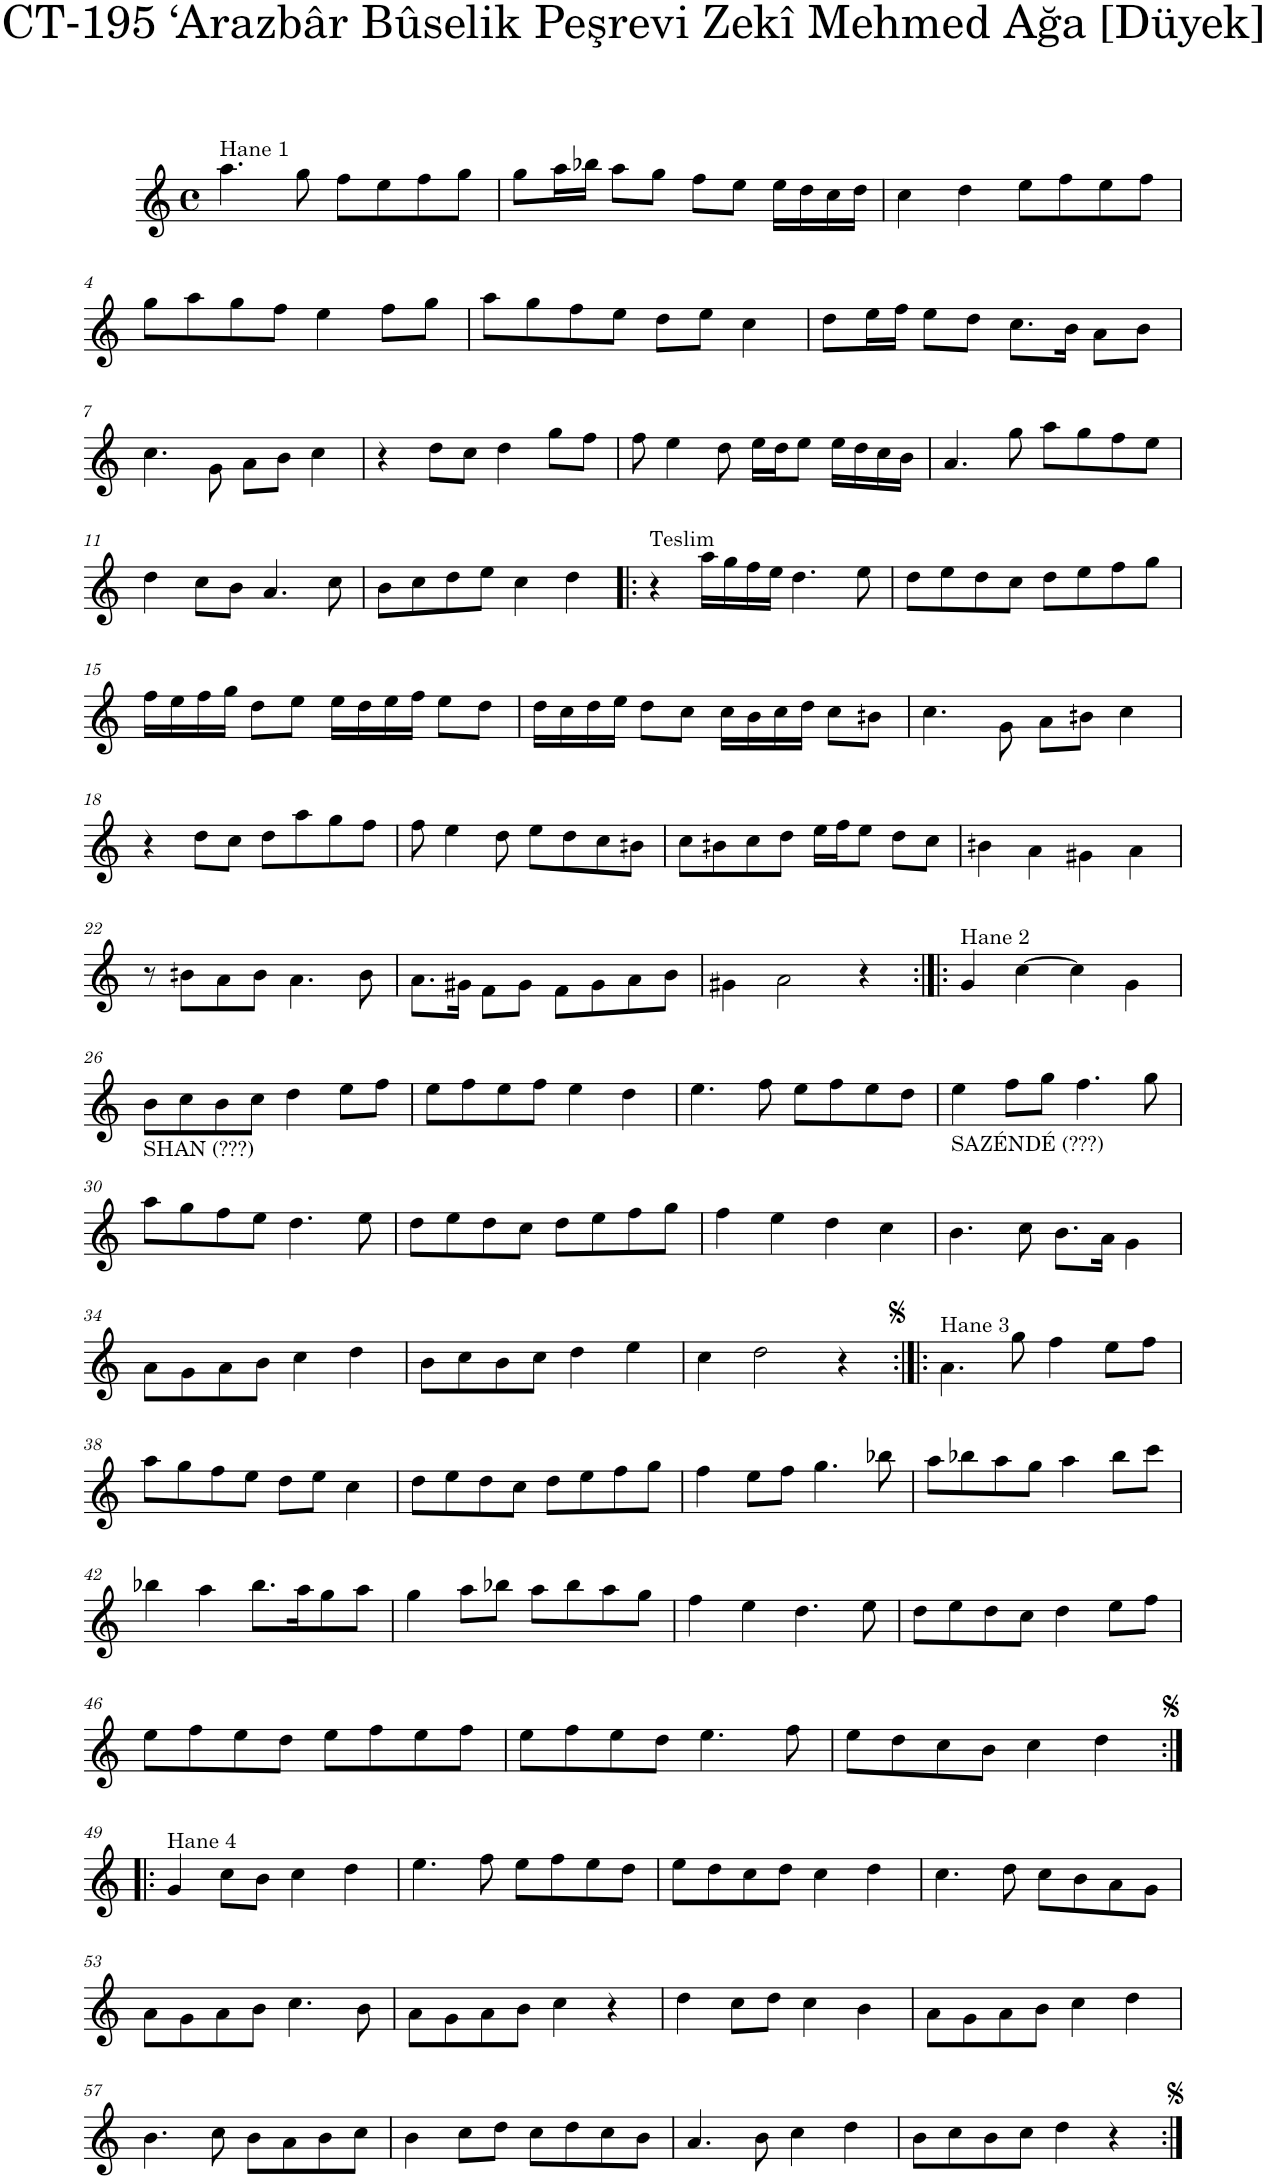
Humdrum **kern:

**kern
*part1
*staff1
*I"Voice
*I'Vo.
*clefG2
*k[]
*M4/4
*met(c)
=1
!LO:TX:a:t=Hane 1
4.aa\
8gg\
8ff\L
8ee\
8ff\
8gg\J
=2
8gg\L
16aa\L
16bb-X\JJ
8aa\L
8gg\J
8ff\L
8ee\J
16ee\LL
16dd\
16cc\
16dd\JJ
=3
4cc\
4dd\
8ee\L
8ff\
8ee\
8ff\J
!!LO:LB:g=z
=4
8gg\L
8aa\
8gg\
8ff\J
4ee\
8ff\L
8gg\J
=5
8aa\L
8gg\
8ff\
8ee\J
8dd\L
8ee\J
4cc\
=6
8dd\L
16ee\L
16ff\JJ
8ee\L
8dd\J
8.cc\L
16b\Jk
8a\L
8b\J
!!LO:LB:g=z
=7
4.cc\
8g\
8a\L
8b\J
4cc\
=8
4r
8dd\L
8cc\J
4dd\
8gg\L
8ff\J
=9
8ff\
4ee\
8dd\
16ee\LL
16dd\J
8ee\J
16ee\LL
16dd\
16cc\
16b\JJ
=10
4.a/
8gg\
8aa\L
8gg\
8ff\
8ee\J
!!LO:LB:g=z
=11
4dd\
8cc\L
8b\J
4.a/
8cc\
=12
8b\L
8cc\
8dd\
8ee\J
4cc\
4dd\
=13!|:
!LO:TX:a:t=Teslim
4r
16aa\LL
16gg\
16ff\
16ee\JJ
4.dd\
8ee\
=14
8dd\L
8ee\
8dd\
8cc\J
8dd\L
8ee\
8ff\
8gg\J
!!LO:LB:g=z
=15
16ff\LL
16ee\
16ff\
16gg\JJ
8dd\L
8ee\J
16ee\LL
16dd\
16ee\
16ff\JJ
8ee\L
8dd\J
=16
16dd\LL
16cc\
16dd\
16ee\JJ
8dd\L
8cc\J
16cc\LL
16b\
16cc\
16dd\JJ
8cc\L
8bn\J
=17
4.cc\
8g\
8a\L
8bn\J
4cc\
!!LO:LB:g=z
=18
4r
8dd\L
8cc\J
8dd\L
8aa\
8gg\
8ff\J
=19
8ff\
4ee\
8dd\
8ee\L
8dd\
8cc\
8bn\J
=20
8cc\L
8bn\
8cc\
8dd\J
16ee\LL
16ff\J
8ee\J
8dd\L
8cc\J
=21
4bn\
4a\
4g#X\
4a\
!!LO:LB:g=z
=22
8r
8bn\L
8a\
8b\J
4.a\
8b\
=23
8.a\L
16g#X\Jk
8f\L
8g#\J
8f\L
8g#\
8a\
8b\J
=24
4g#X\
2a\
4r
=25:|!|:
!LO:TX:a:t=Hane 2
4g/
[4cc\
4cc\]
4g\
!!LO:LB:g=z
=26
!LO:TX:b:t=SHAN (???)
8b\L
8cc\
8b\
8cc\J
4dd\
8ee\L
8ff\J
=27
8ee\L
8ff\
8ee\
8ff\J
4ee\
4dd\
=28
4.ee\
8ff\
8ee\L
8ff\
8ee\
8dd\J
=29
!LO:TX:b:t=SAZÉNDÉ (???)
4ee\
8ff\L
8gg\J
4.ff\
8gg\
!!LO:LB:g=z
=30
8aa\L
8gg\
8ff\
8ee\J
4.dd\
8ee\
=31
8dd\L
8ee\
8dd\
8cc\J
8dd\L
8ee\
8ff\
8gg\J
=32
4ff\
4ee\
4dd\
4cc\
=33
4.b\
8cc\
8.b\L
16a\Jk
4g\
!!LO:LB:g=z
=34
8a\L
8g\
8a\
8b\J
4cc\
4dd\
=35
8b\L
8cc\
8b\
8cc\J
4dd\
4ee\
=36
4cc\
2dd\
4r
=37:|!|:
!LO:TX:a:t=Hane 3
4.a\
8gg\
4ff\
8ee\L
8ff\J
!!LO:LB:g=z
=38
8aa\L
8gg\
8ff\
8ee\J
8dd\L
8ee\J
4cc\
=39
8dd\L
8ee\
8dd\
8cc\J
8dd\L
8ee\
8ff\
8gg\J
=40
4ff\
8ee\L
8ff\J
4.gg\
8bb-X\
=41
8aa\L
8bb-X\
8aa\
8gg\J
4aa\
8bb-\L
8ccc\J
!!LO:LB:g=z
=42
4bb-X\
4aa\
8.bb-\L
16aa\K
8gg\
8aa\J
=43
4gg\
8aa\L
8bb-X\J
8aa\L
8bb-\
8aa\
8gg\J
=44
4ff\
4ee\
4.dd\
8ee\
=45
8dd\L
8ee\
8dd\
8cc\J
4dd\
8ee\L
8ff\J
!!LO:LB:g=z
=46
8ee\L
8ff\
8ee\
8dd\J
8ee\L
8ff\
8ee\
8ff\J
=47
8ee\L
8ff\
8ee\
8dd\J
4.ee\
8ff\
=48
8ee\L
8dd\
8cc\
8b\J
4cc\
4dd\
!!LO:LB:g=z
=49:|!|:
!LO:TX:a:t=Hane 4
4g/
8cc\L
8b\J
4cc\
4dd\
=50
4.ee\
8ff\
8ee\L
8ff\
8ee\
8dd\J
=51
8ee\L
8dd\
8cc\
8dd\J
4cc\
4dd\
=52
4.cc\
8dd\
8cc\L
8b\
8a\
8g\J
!!LO:LB:g=z
=53
8a\L
8g\
8a\
8b\J
4.cc\
8b\
=54
8a\L
8g\
8a\
8b\J
4cc\
4r
=55
4dd\
8cc\L
8dd\J
4cc\
4b\
=56
8a\L
8g\
8a\
8b\J
4cc\
4dd\
!!LO:LB:g=z
=57
4.b\
8cc\
8b\L
8a\
8b\
8cc\J
=58
4b\
8cc\L
8dd\J
8cc\L
8dd\
8cc\
8b\J
=59
4.a/
8b\
4cc\
4dd\
=60
8b\L
8cc\
8b\
8cc\J
4dd\
4r
=:|!
*-
